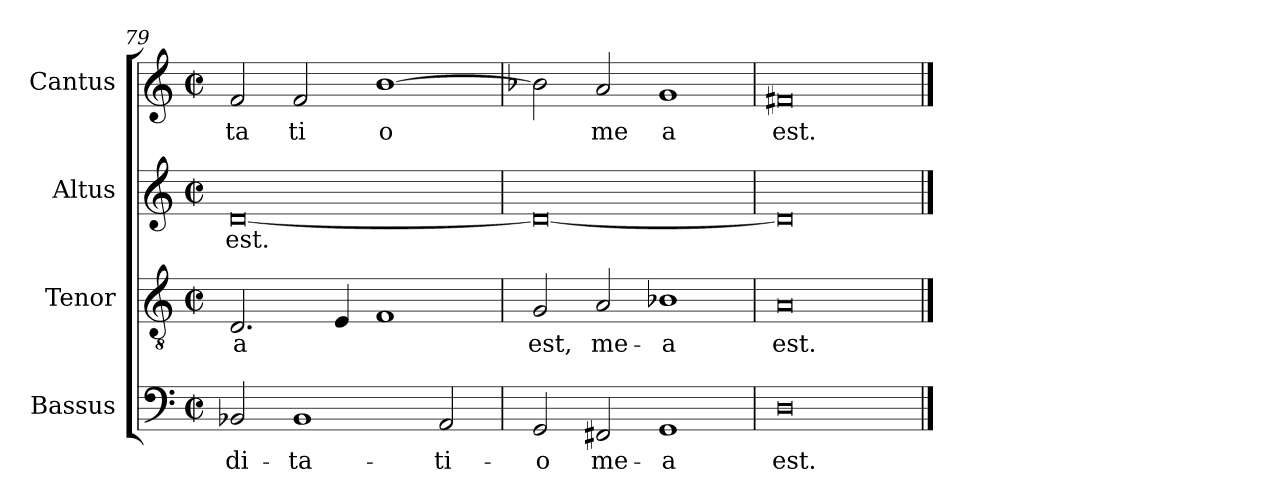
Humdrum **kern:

**kern	**text	**kern	**text	**kern	**text	**kern	**text
*part4	*part4	*part3	*part3	*part2	*part2	*part1	*part1
*staff4	*staff4	*staff3	*staff3	*staff2	*staff2	*staff1	*staff1
*I"Bassus	*	*I"Tenor	*	*I"Altus	*	*I"Cantus	*
*clefF4	*	*clefGv2	*	*clefG2	*	*clefG2	*
*k[]	*	*k[]	*	*k[]	*	*k[]	*
*C:	*	*C:	*	*C:	*	*C:	*
*M2/2	*	*M2/2	*	*M2/2	*	*M2/2	*
*met(c|)	*	*met(c|)	*	*met(c|)	*	*met(c|)	*
=79	=79	=79	=79	=79	=79	=79	=79
!	!LO:LY:b:cj	!	!LO:LY:b:cj	!	!LO:LY:b:cj	!	!LO:LY:b:cj
2BB-X/	-di-	2.D/	-a	[<0d	est.	2f/	ta
!	!LO:LY:b:cj	!	!	!	!	!	!LO:LY:b:cj
1BB-	-ta-	.	.	.	.	2f/	ti
!	!	!	!LO:LY:b:cj	!	!	!	!
.	.	4E/	.	.	.	.	.
!	!	!	!LO:LY:b:cj	!	!	!	!LO:LY:b:cj
.	.	1F	.	.	.	[>1b	o
!	!LO:LY:b:cj	!	!	!	!	!	!
2AA/	-ti-	.	.	.	.	.	.
=80	=80	=80	=80	=80	=80	=80	=80
*	*	*	*	*	*	*k[b-]	*
*	*	*	*	*	*	*F:	*
!	!LO:LY:b:cj	!	!LO:LY:b:cj	!	!LO:LY:b:cj	!	!LO:LY:b:cj
2GG/	-o	2G/	est,	0d_<	.	2b\]	.
!	!LO:LY:b:cj	!	!LO:LY:b:cj	!	!	!	!LO:LY:b:cj
2FF#X/	me-	2A/	me-	.	.	2a/	me
!	!LO:LY:b:cj	!	!LO:LY:b:cj	!	!	!	!LO:LY:b:cj
1GG	-a	1B-X	-a	.	.	1g	a
=81	=81	=81	=81	=81	=81	=81	=81
!	!LO:LY:b:cj	!	!LO:LY:b:cj	!	!LO:LY:b:cj	!	!LO:LY:b:cj
0D	est.	0A	est.	0d]	.	0f#X	est.
==	==	==	==	==	==	==	==
*-	*-	*-	*-	*-	*-	*-	*-
